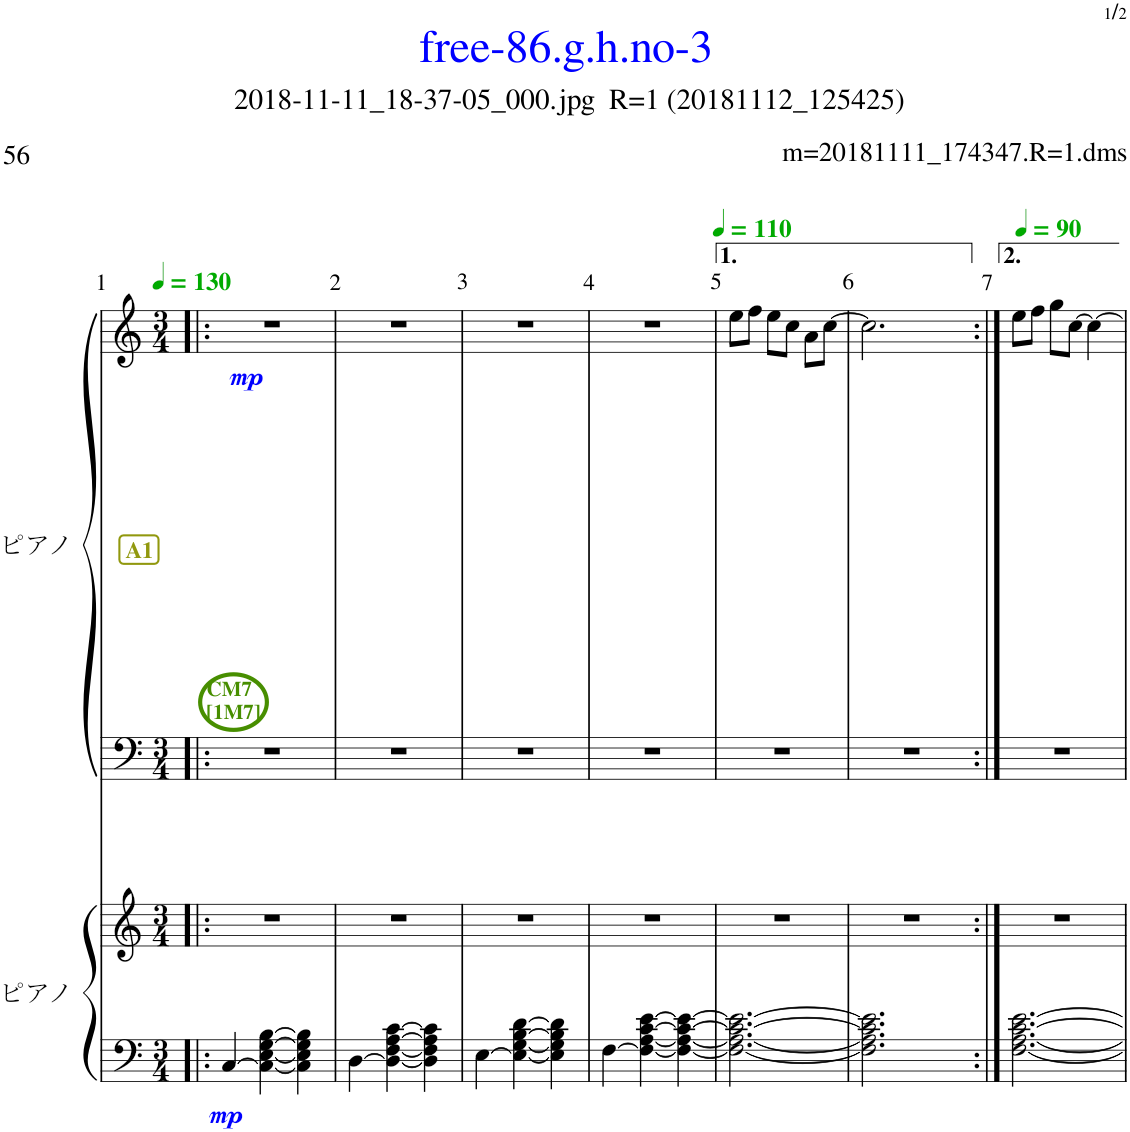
**kern	**kern	**dynam	**kern	**kern	**dynam
*part2	*part2	*part2	*part1	*part1	*part1
*staff4	*staff3	*staff3/4	*staff2	*staff1	*staff1/2
*I"ピアノ	*	*	*I"ピアノ	*	*
*clefF4	*clefG2	*	*clefF4	*clefG2	*
*k[]	*k[]	*	*k[]	*k[]	*
*M3/4	*M3/4	*	*M3/4	*M3/4	*
*MM130	*MM130	*	*MM130	*MM130	*
!!LO:REH:place=s1:b:B:cj:color=#91980E:fs=11:t=A1
=1!|:	=1!|:	=1!|:	=1!|:	=1!|:	=1!|:
!	!	!	!	!LO:TX:b:B:color=#478E00:t=CM7	!
!	!	!	!	!LO:TX:b:t=[1M7]	!
!	!	!LO:DY:b=2	!	!	!LO:DY:b
[4C/	2.r	mp	2.r	2.r	mp
4C\_ [4E\ [4G\ [4B\	.	.	.	.	.
4C\] 4E\] 4G\] 4B\]	.	.	.	.	.
=2	=2	=2	=2	=2	=2
[4D\	2.r	.	2.r	2.r	.
4D\_ [4F\ [4A\ [4c\	.	.	.	.	.
4D\] 4F\] 4A\] 4c\]	.	.	.	.	.
=3	=3	=3	=3	=3	=3
[4E\	2.r	.	2.r	2.r	.
4E\_ [4G\ [4B\ [4d\	.	.	.	.	.
4E\] 4G\] 4B\] 4d\]	.	.	.	.	.
=4	=4	=4	=4	=4	=4
[4F\	2.r	.	2.r	2.r	.
4F\_ [4A\ [4c\ [4e\	.	.	.	.	.
4F\_ 4A\_ 4c\_ 4e\_	.	.	.	.	.
=5	=5	=5	=5	=5	=5
*	*	*	*	*MM110	*
2.F\_ 2.A\_ 2.c\_ 2.e\_	2.r	.	2.r	8ee\L	.
.	.	.	.	8ff\J	.
.	.	.	.	8ee\L	.
.	.	.	.	8cc\J	.
.	.	.	.	8a\L	.
.	.	.	.	[8cc\J	.
=6	=6	=6	=6	=6	=6
2.F\] 2.A\] 2.c\] 2.e\]	2.r	.	2.r	2.cc\]	.
=7:|!	=7:|!	=7:|!	=7:|!	=7:|!	=7:|!
*	*	*	*	*MM90	*
[2.F\ [2.A\ [2.c\ [2.e\	2.r	.	2.r	8ee\L	.
.	.	.	.	8ff\J	.
.	.	.	.	8gg\L	.
.	.	.	.	[8cc\J	.
.	.	.	.	4cc\_	.
=	=	=	=	=	=
*-	*-	*-	*-	*-	*-
